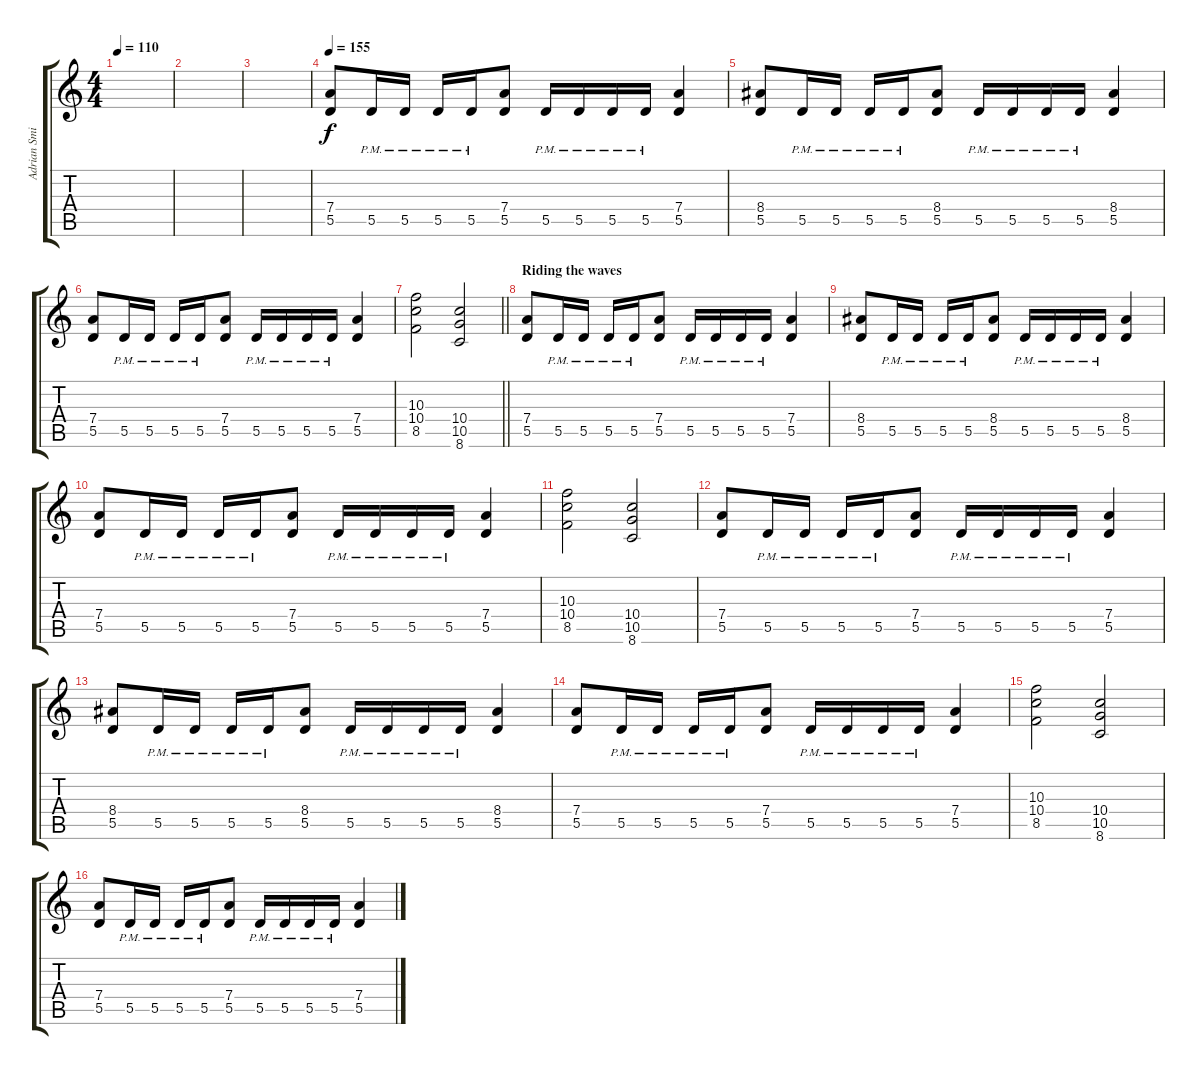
\track ("Adrian Smith" "Adrian Smi") {instrument acousticguitarsteel}
\staff {score tabs}
\tuning (E4 B3 G3 D3 A2 E2) {hide}
\ts (4 4)
\tempo 110
\clef g2
\ks c
|
|
|
\tempo 155
(7.4 5.5).8{instrument distortionguitar} 5.5{pm}.16 5.5{pm}.16 5.5{pm}.16 5.5{pm}.16 (7.4 5.5).8 5.5{pm}.16 5.5{pm}.16 5.5{pm}.16 5.5{pm}.16 (7.4 5.5).4 |
(8.4 5.5).8 5.5{pm}.16 5.5{pm}.16 5.5{pm}.16 5.5{pm}.16 (8.4 5.5).8 5.5{pm}.16 5.5{pm}.16 5.5{pm}.16 5.5{pm}.16 (8.4 5.5).4 |
(7.4 5.5).8 5.5{pm}.16 5.5{pm}.16 5.5{pm}.16 5.5{pm}.16 (7.4 5.5).8 5.5{pm}.16 5.5{pm}.16 5.5{pm}.16 5.5{pm}.16 (7.4 5.5).4 |
\barLineRight lightlight
(10.3 10.4 8.5).2 (10.4 10.5 8.6).2 |
\section ("" "Riding the waves")
(7.4 5.5).8 5.5{pm}.16 5.5{pm}.16 5.5{pm}.16 5.5{pm}.16 (7.4 5.5).8 5.5{pm}.16 5.5{pm}.16 5.5{pm}.16 5.5{pm}.16 (7.4 5.5).4 |
(8.4 5.5).8 5.5{pm}.16 5.5{pm}.16 5.5{pm}.16 5.5{pm}.16 (8.4 5.5).8 5.5{pm}.16 5.5{pm}.16 5.5{pm}.16 5.5{pm}.16 (8.4 5.5).4 |
(7.4 5.5).8 5.5{pm}.16 5.5{pm}.16 5.5{pm}.16 5.5{pm}.16 (7.4 5.5).8 5.5{pm}.16 5.5{pm}.16 5.5{pm}.16 5.5{pm}.16 (7.4 5.5).4 |
(10.3 10.4 8.5).2 (10.4 10.5 8.6).2 |
(7.4 5.5).8 5.5{pm}.16 5.5{pm}.16 5.5{pm}.16 5.5{pm}.16 (7.4 5.5).8 5.5{pm}.16 5.5{pm}.16 5.5{pm}.16 5.5{pm}.16 (7.4 5.5).4 |
(8.4 5.5).8 5.5{pm}.16 5.5{pm}.16 5.5{pm}.16 5.5{pm}.16 (8.4 5.5).8 5.5{pm}.16 5.5{pm}.16 5.5{pm}.16 5.5{pm}.16 (8.4 5.5).4 |
(7.4 5.5).8 5.5{pm}.16 5.5{pm}.16 5.5{pm}.16 5.5{pm}.16 (7.4 5.5).8 5.5{pm}.16 5.5{pm}.16 5.5{pm}.16 5.5{pm}.16 (7.4 5.5).4 |
(10.3 10.4 8.5).2 (10.4 10.5 8.6).2 |
(7.4 5.5).8 5.5{pm}.16 5.5{pm}.16 5.5{pm}.16 5.5{pm}.16 (7.4 5.5).8 5.5{pm}.16 5.5{pm}.16 5.5{pm}.16 5.5{pm}.16 (7.4 5.5).4
